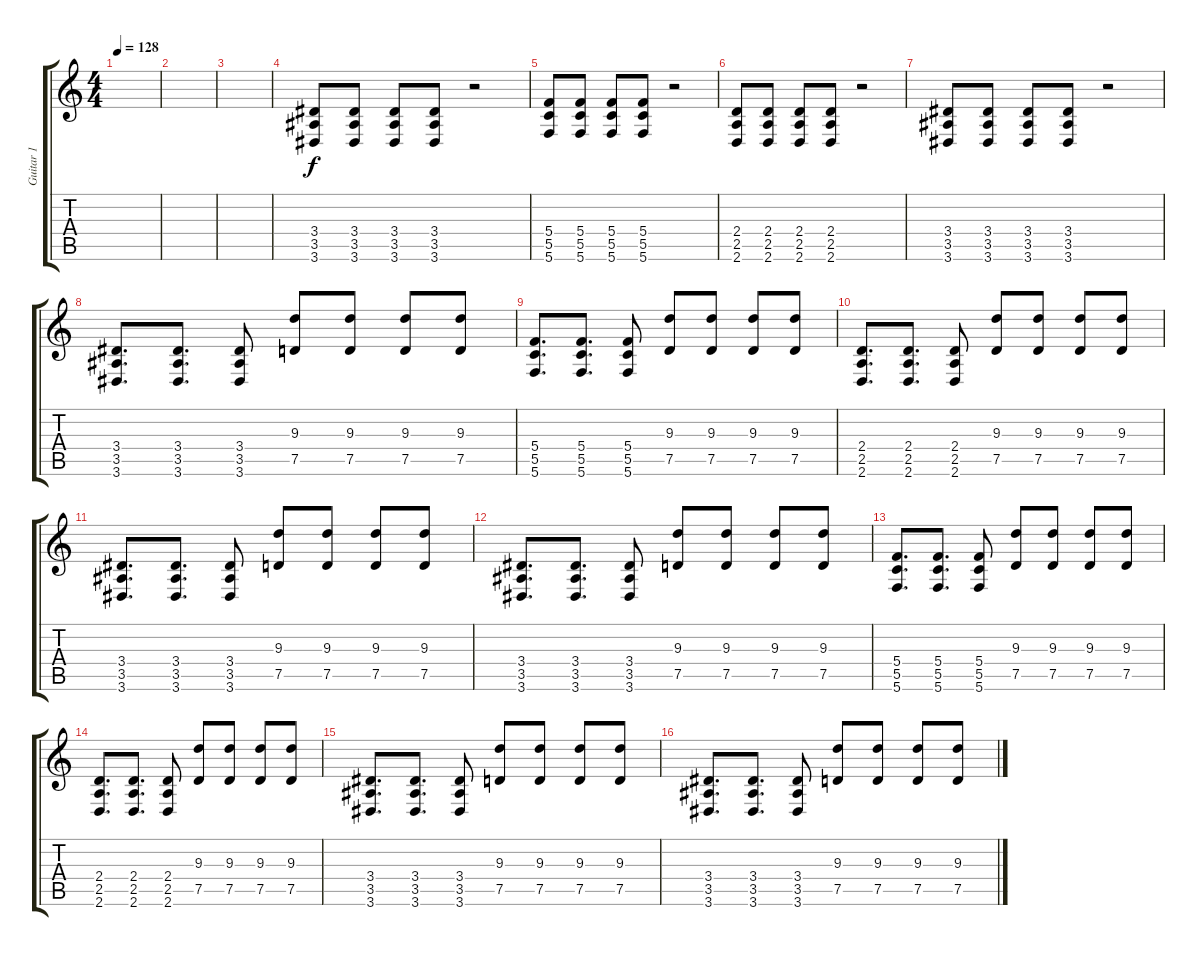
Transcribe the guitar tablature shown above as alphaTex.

\track ("Guitar 1" "Guitar 1") {instrument distortionguitar}
\staff {score tabs}
\tuning (D4 A3 F3 C3 G2 C2) {hide}
\ts (4 4)
\tempo 128
\clef g2
\ks c
|
|
|
(3.4 3.5 3.6).8{volume 8} (3.4 3.5 3.6).8 (3.4 3.5 3.6).8 (3.4 3.5 3.6).8 r.2 |
(5.4 5.5 5.6).8 (5.4 5.5 5.6).8 (5.4 5.5 5.6).8 (5.4 5.5 5.6).8 r.2 |
(2.4 2.5 2.6).8 (2.4 2.5 2.6).8 (2.4 2.5 2.6).8 (2.4 2.5 2.6).8 r.2 |
(3.4 3.5 3.6).8 (3.4 3.5 3.6).8 (3.4 3.5 3.6).8 (3.4 3.5 3.6).8 r.2 |
(3.4 3.5 3.6).8{d volume 13} (3.4 3.5 3.6).8{d} (3.4 3.5 3.6).8 (9.3 7.5).8 (9.3 7.5).8 (9.3 7.5).8 (9.3 7.5).8 |
(5.4 5.5 5.6).8{d} (5.4 5.5 5.6).8{d} (5.4 5.5 5.6).8 (9.3 7.5).8 (9.3 7.5).8 (9.3 7.5).8 (9.3 7.5).8 |
(2.4 2.5 2.6).8{d} (2.4 2.5 2.6).8{d} (2.4 2.5 2.6).8 (9.3 7.5).8 (9.3 7.5).8 (9.3 7.5).8 (9.3 7.5).8 |
(3.4 3.5 3.6).8{d} (3.4 3.5 3.6).8{d} (3.4 3.5 3.6).8 (9.3 7.5).8 (9.3 7.5).8 (9.3 7.5).8 (9.3 7.5).8 |
(3.4 3.5 3.6).8{d volume 13} (3.4 3.5 3.6).8{d} (3.4 3.5 3.6).8 (9.3 7.5).8 (9.3 7.5).8 (9.3 7.5).8 (9.3 7.5).8 |
(5.4 5.5 5.6).8{d} (5.4 5.5 5.6).8{d} (5.4 5.5 5.6).8 (9.3 7.5).8 (9.3 7.5).8 (9.3 7.5).8 (9.3 7.5).8 |
(2.4 2.5 2.6).8{d} (2.4 2.5 2.6).8{d} (2.4 2.5 2.6).8 (9.3 7.5).8 (9.3 7.5).8 (9.3 7.5).8 (9.3 7.5).8 |
(3.4 3.5 3.6).8{d} (3.4 3.5 3.6).8{d} (3.4 3.5 3.6).8 (9.3 7.5).8 (9.3 7.5).8 (9.3 7.5).8 (9.3 7.5).8 |
(3.4 3.5 3.6).8{d volume 13} (3.4 3.5 3.6).8{d} (3.4 3.5 3.6).8 (9.3 7.5).8 (9.3 7.5).8 (9.3 7.5).8 (9.3 7.5).8
